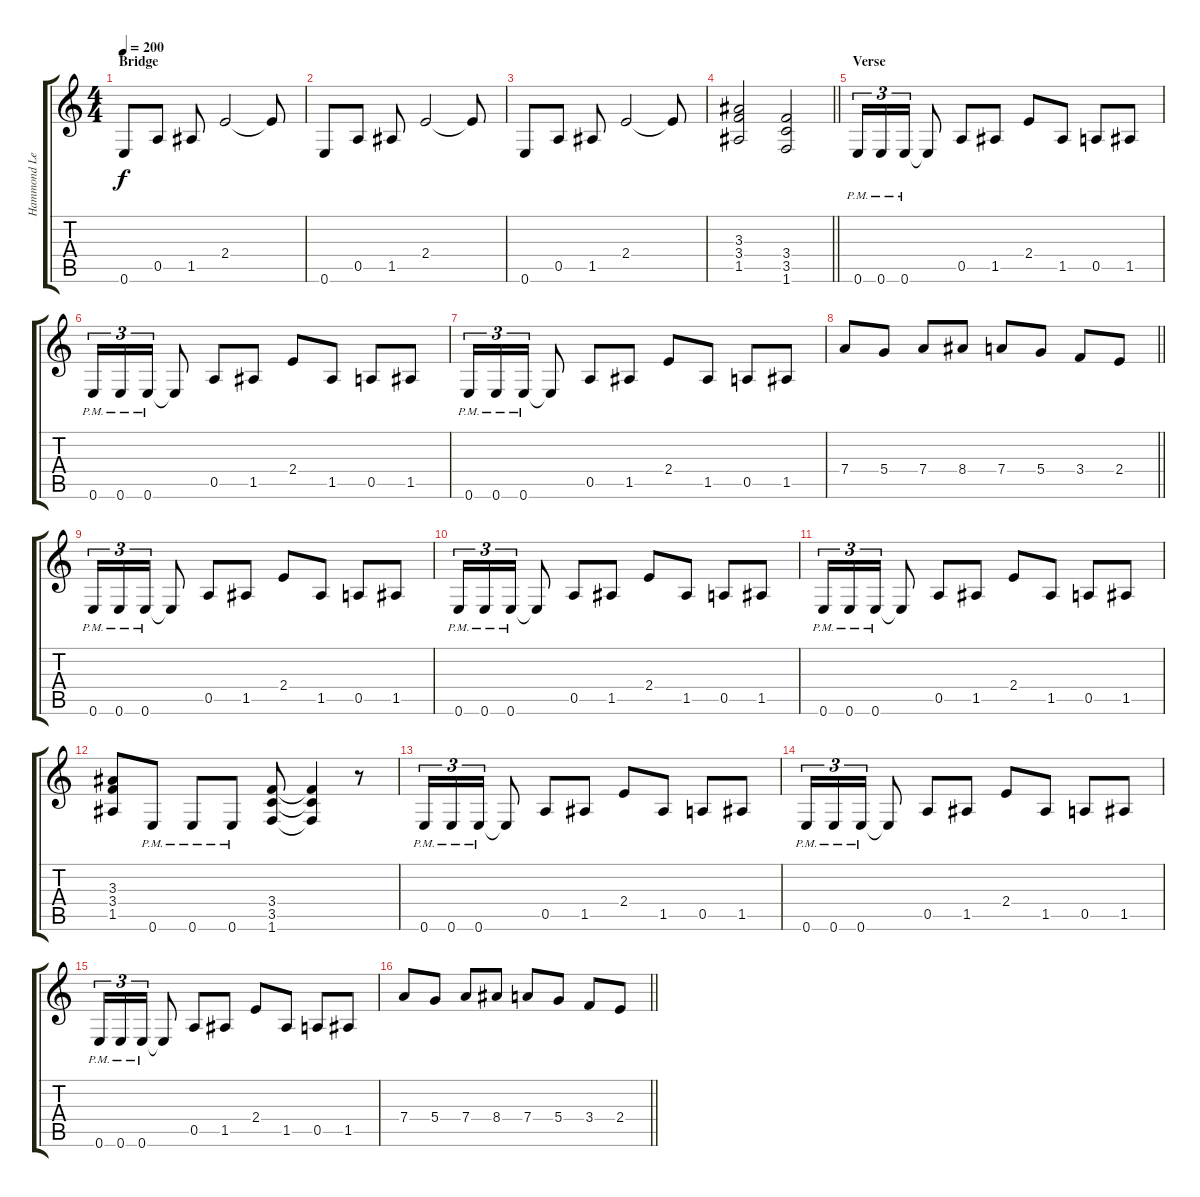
\track ("Hammond Lead" "Hammond Le") {instrument distortionguitar}
\staff {score tabs}
\tuning (E4 B3 G3 D3 A2 E2) {hide}
\ts (4 4)
\section ("" "Bridge")
\tempo 200
\clef g2
\ks c
0.6.8{dy f} 0.5.8 1.5.8 2.4.2 2.4{t}.8 |
0.6.8 0.5.8 1.5.8 2.4.2 2.4{t}.8 |
0.6.8 0.5.8 1.5.8 2.4.2 2.4{t}.8 |
\barLineRight lightlight
(3.3 3.4 1.5).2 (3.4 3.5 1.6).2 |
\section ("" "Verse")
0.6{pm}.16{tu (3 2)} 0.6{pm}.16{tu (3 2)} 0.6{pm}.16{tu (3 2)} 0.6{t}.8 0.5.8 1.5.8 2.4.8 1.5.8 0.5.8 1.5.8 |
0.6{pm}.16{tu (3 2)} 0.6{pm}.16{tu (3 2)} 0.6{pm}.16{tu (3 2)} 0.6{t}.8 0.5.8 1.5.8 2.4.8 1.5.8 0.5.8 1.5.8 |
0.6{pm}.16{tu (3 2)} 0.6{pm}.16{tu (3 2)} 0.6{pm}.16{tu (3 2)} 0.6{t}.8 0.5.8 1.5.8 2.4.8 1.5.8 0.5.8 1.5.8 |
\barLineRight lightlight
7.4.8 5.4.8 7.4.8 8.4.8 7.4.8 5.4.8 3.4.8 2.4.8 |
0.6{pm}.16{tu (3 2)} 0.6{pm}.16{tu (3 2)} 0.6{pm}.16{tu (3 2)} 0.6{t}.8 0.5.8 1.5.8 2.4.8 1.5.8 0.5.8 1.5.8 |
0.6{pm}.16{tu (3 2)} 0.6{pm}.16{tu (3 2)} 0.6{pm}.16{tu (3 2)} 0.6{t}.8 0.5.8 1.5.8 2.4.8 1.5.8 0.5.8 1.5.8 |
0.6{pm}.16{tu (3 2)} 0.6{pm}.16{tu (3 2)} 0.6{pm}.16{tu (3 2)} 0.6{t}.8 0.5.8 1.5.8 2.4.8 1.5.8 0.5.8 1.5.8 |
(3.3 3.4 1.5).8 0.6{pm}.8 0.6{pm}.8 0.6{pm}.8 (3.4 3.5 1.6).8 (3.4{t} 3.5{t} 1.6{t}).4 r.8 |
0.6{pm}.16{tu (3 2)} 0.6{pm}.16{tu (3 2)} 0.6{pm}.16{tu (3 2)} 0.6{t}.8 0.5.8 1.5.8 2.4.8 1.5.8 0.5.8 1.5.8 |
0.6{pm}.16{tu (3 2)} 0.6{pm}.16{tu (3 2)} 0.6{pm}.16{tu (3 2)} 0.6{t}.8 0.5.8 1.5.8 2.4.8 1.5.8 0.5.8 1.5.8 |
0.6{pm}.16{tu (3 2)} 0.6{pm}.16{tu (3 2)} 0.6{pm}.16{tu (3 2)} 0.6{t}.8 0.5.8 1.5.8 2.4.8 1.5.8 0.5.8 1.5.8 |
\barLineRight lightlight
7.4.8 5.4.8 7.4.8 8.4.8 7.4.8 5.4.8 3.4.8 2.4.8
